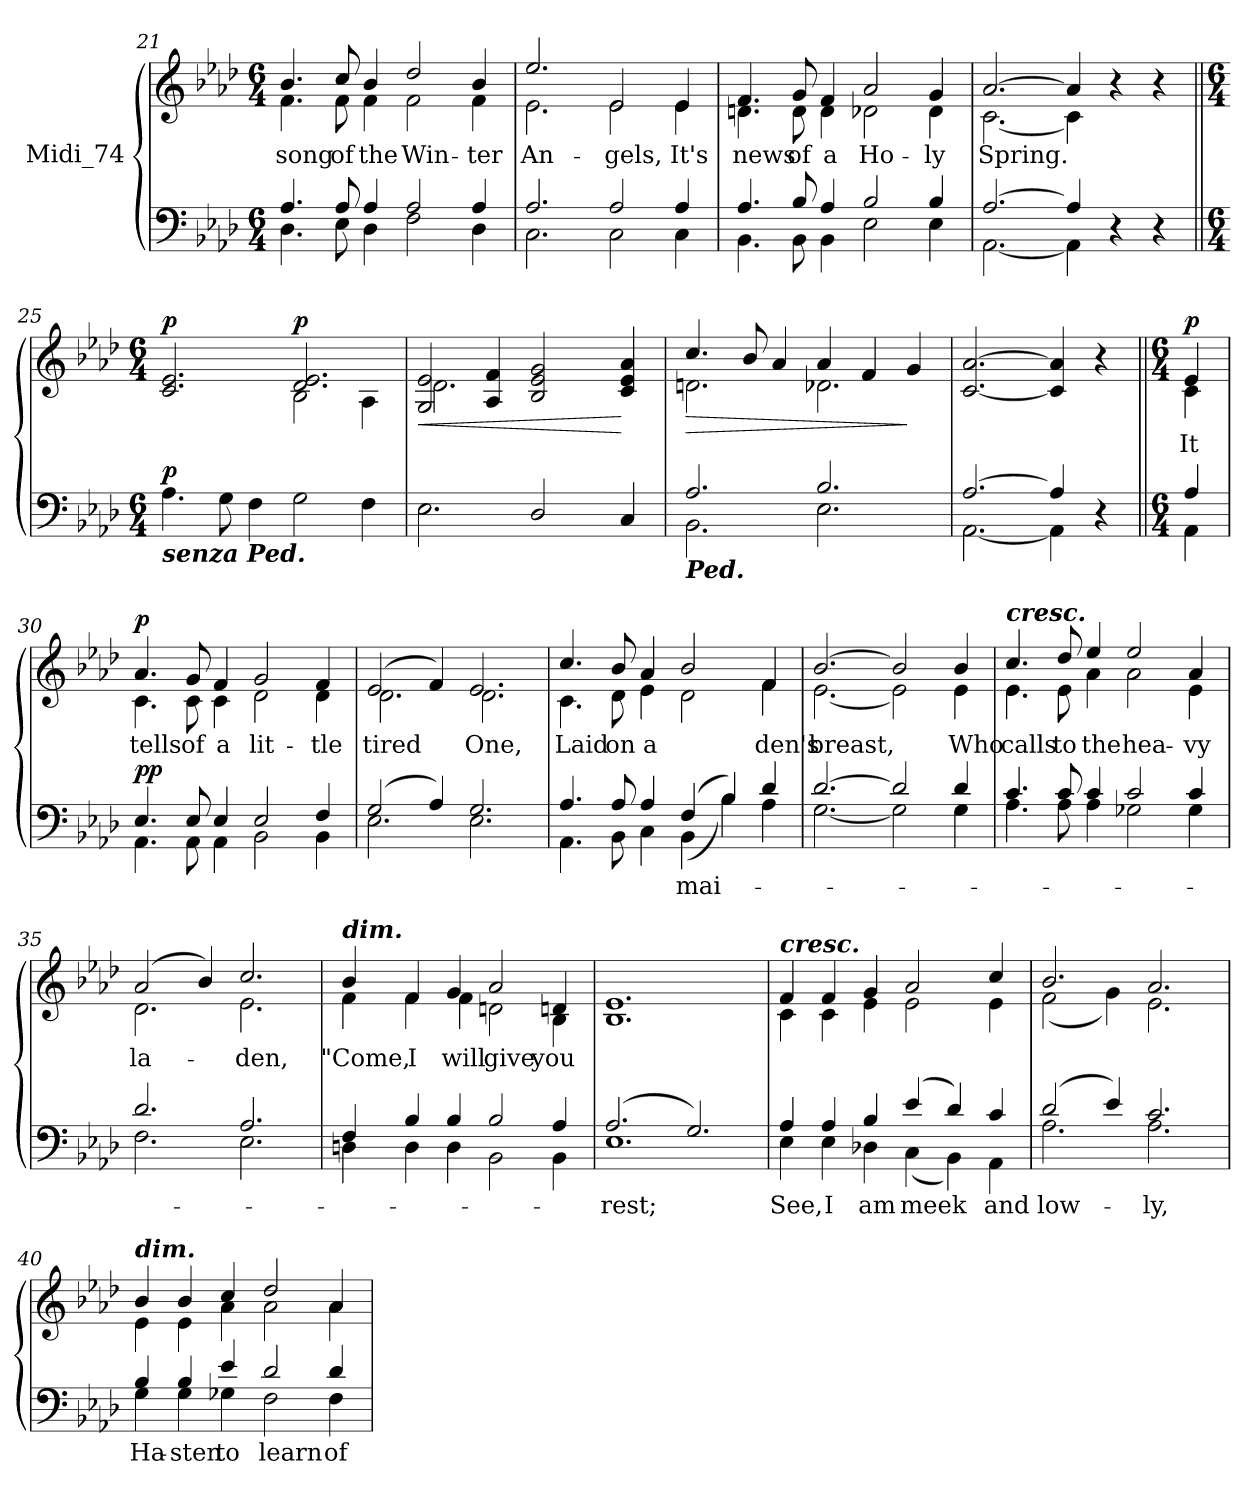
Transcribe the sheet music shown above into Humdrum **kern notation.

**kern	**text	**dynam	**kern	**text	**dynam
*part2	*part2	*part2	*part1	*part1	*part1
*staff2	*staff2	*staff2	*staff1	*staff1	*staff1
*I"Midi_74	*	*	*I"Midi_74	*	*
!!LO:LB:g=z
*clefF4	*	*	*clefG2	*	*
*k[b-e-a-d-]	*	*	*k[b-e-a-d-]	*	*
*A-:	*	*	*A-:	*	*
*M6/4	*	*	*M6/4	*	*
=21	=21	=21	=21	=21	=21
*^	*	*	*	*	*
!	!	!	!	!	!LO:LY:b	!
*	*	*	*	*^	*	*
4.A-/	4.D-\	.	.	4.b-/	4.f\	song	.
!	!	!	!	!	!	!LO:LY:b	!
8A-/	8E-\	.	.	8cc/	8f\	of	.
!	!	!	!	!	!	!LO:LY:b	!
4A-/	4D-\	.	.	4b-/	4f\	the	.
!	!	!	!	!	!	!LO:LY:b	!
2A-/	2F\	.	.	2dd-/	2f\	Win-	.
!	!	!	!	!	!	!LO:LY:b	!
4A-/	4D-\	.	.	4b-/	4f\	-ter	.
=22	=22	=22	=22	=22	=22	=22	=22
!	!	!	!	!	!	!LO:LY:b	!
2.A-/	2.C\	.	.	2.ee-/	2.e-\	An-	.
!	!	!	!	!	!	!LO:LY:b	!
2A-/	2C\	.	.	2e-/	2e-\	-gels,	.
!	!	!	!	!	!	!LO:LY:b	!
4A-/	4C\	.	.	4e-/	4e-\	It's	.
=23	=23	=23	=23	=23	=23	=23	=23
!	!	!	!	!	!	!LO:LY:b	!
4.A-/	4.BB-\	.	.	4.f/	4.dn\	news	.
!	!	!	!	!	!	!LO:LY:b	!
8B-/	8BB-\	.	.	8g/	8d\	of	.
!	!	!	!	!	!	!LO:LY:b	!
4A-/	4BB-\	.	.	4f/	4d\	a	.
!	!	!	!	!	!	!LO:LY:b	!
2B-/	2E-\	.	.	2a-/	2d-X\	Ho-	.
!	!	!	!	!	!	!LO:LY:b	!
4B-/	4E-\	.	.	4g/	4d-\	-ly	.
=24	=24	=24	=24	=24	=24	=24	=24
!	!	!	!	!	!	!LO:LY:b	!
[2.A-/	[2.AA-\	.	.	[2.a-/	[2.c\	Spring.	.
4A-/]	4AA-\]	.	.	4a-/]	4c\]	.	.
4r	2ryy	.	.	4r	2ryy	.	.
4r	.	.	.	4r	.	.	.
!!LO:LB:g=z	!!
=25||	=25||	=25||	=25||	=25||	=25||	=25||	=25||
*M6/4	*	*	*	*M6/4	*	*	*
!LO:TX:b:Bi:t=senza Ped.	!	!	!	!	!	!	!
!	!	!	!LO:DY:b	!	!	!	!LO:DY:b
1.ryy	4.A-\	.	p	2.c/ 2.e-/	2.ryy	.	p
.	8G\	.	.	.	.	.	.
.	4F\	.	.	.	.	.	.
!	!	!	!	!	!	!	!LO:DY:b
.	2G\	.	.	2.d-/ 2.e-/	2B-\	.	p
.	4F\	.	.	.	4A-\	.	.
=26	=26	=26	=26	=26	=26	=26	=26
!	!	!	!	!	!	!	!LO:HP:b
1ryy	2.E-\	.	.	2G/ 2e-/	2.d-\	.	<
.	.	.	.	4A-/ 4f/	.	.	.
.	2D-/	.	.	2B-/ 2e-/ 2g/	2.ryy	.	.
4ryy	.	.	.	.	.	.	.
4ryy	4C/	.	.	4c/ 4e-/ 4a-/	.	.	[
=27	=27	=27	=27	=27	=27	=27	=27
!LO:TX:b:Bi:t=Ped.	!	!	!	!	!	!	!
!	!	!	!	!	!	!	!LO:HP:b
2.A-/	2.BB-\	.	.	4.cc/	2.dn\	.	>
.	.	.	.	8b-/	.	.	.
.	.	.	.	4a-/	.	.	.
2.B-/	2.E-\	.	.	4a-/	2.d-X\	.	.
.	.	.	.	4f/	.	.	.
.	.	.	.	4g/	.	.	]
=28	=28	=28	=28	=28	=28	=28	=28
[2.A-/	[2.AA-\	.	.	[2.c/ [2.a-/	1ryy	.	.
4A-/]	4AA-\]	.	.	4c/] 4a-/]	.	.	.
4ryy	4r	.	.	4r	4ryy	.	.
!!LO:LB:g=z	!!
=29||	=29||	=29||	=29||	=29||	=29||	=29||	=29||
*M6/4	*	*	*	*M6/4	*	*	*
!	!	!	!	!	!	!LO:LY:b	!LO:DY:b
4A-/	4AA-\	.	.	4e-/	4c\	It	p
=30	=30	=30	=30	=30	=30	=30	=30
!	!	!	!LO:DY:b	!	!	!LO:LY:b	!
!	!	!	!LO:DY:n=1:b	!	!	!	!LO:DY:b
4.E-/	4.AA-\	.	p p	4.a-/	4.c\	tells	p
!	!	!	!	!	!	!LO:LY:b	!
8E-/	8AA-\	.	.	8g/	8c\	of	.
!	!	!	!	!	!	!LO:LY:b	!
4E-/	4AA-\	.	.	4f/	4c\	a	.
!	!	!	!	!	!	!LO:LY:b	!
2E-/	2BB-\	.	.	2g/	2d-\	lit-	.
!	!	!	!	!	!	!LO:LY:b	!
4F/	4BB-\	.	.	4f/	4d-\	-tle	.
=31	=31	=31	=31	=31	=31	=31	=31
!	!	!	!	!	!	!LO:LY:b	!
(>2G/	2.E-\	.	.	(>2e-/	2.d-\	tired	.
4A-/)	.	.	.	4f/)	.	.	.
!	!	!	!	!	!	!LO:LY:b	!
2.G/	2.E-\	.	.	2.e-/	2.d-\	One,	.
=32	=32	=32	=32	=32	=32	=32	=32
!	!	!	!	!	!	!LO:LY:b	!
4.A-/	4.AA-\	.	.	4.cc/	4.c\	Laid	.
!	!	!	!	!	!	!LO:LY:b	!
8A-/	8BB-\	.	.	8b-/	8d-\	on	.
!	!	!	!	!	!	!LO:LY:b	!
4A-/	4C\	.	.	4a-/	4e-\	a	.
!	!	!LO:LY:a	!	!	!	!	!
(>4F/	(4BB-\	mai-	.	2b-/	2d-\	.	.
4B-/)	4B-\)	.	.	.	.	.	.
!	!	!	!	!	!	!LO:LY:b	!
4d-/	4A-\	.	.	4f/	4f\	den's	.
=33	=33	=33	=33	=33	=33	=33	=33
!	!	!	!	!	!	!LO:LY:b	!
[2.d-/	[2.G\	.	.	[2.b-/	[2.e-\	breast,	.
2d-/]	2G\]	.	.	2b-/]	2e-\]	.	.
!	!	!	!	!	!	!LO:LY:b	!
4d-/	4G\	.	.	4b-/	4e-\	Who	.
!!LO:LB:g=z	!!
=34	=34	=34	=34	=34	=34	=34	=34
!	!	!	!	!LO:TX:a:Bi:t=cresc.	!	!	!
!	!	!	!	!	!	!LO:LY:b	!
4.c/	4.A-\	.	.	4.cc/	4.e-\	calls	.
!	!	!	!	!	!	!LO:LY:b	!
8c/	8A-\	.	.	8dd-/	8e-\	to	.
!	!	!	!	!	!	!LO:LY:b	!
4c/	4A-\	.	.	4ee-/	4a-\	the	.
!	!	!	!	!	!	!LO:LY:b	!
2c/	2G-X\	.	.	2ee-/	2a-\	hea-	.
!	!	!	!	!	!	!LO:LY:b	!
4c/	4G-\	.	.	4a-/	4e-\	-vy	.
=35	=35	=35	=35	=35	=35	=35	=35
!	!	!	!	!	!	!LO:LY:b	!
2.d-/	2.F\	.	.	(>2a-/	2.d-\	la-	.
.	.	.	.	4b-/)	.	.	.
!	!	!	!	!	!	!LO:LY:b	!
2.A-/	2.E-\	.	.	2.cc/	2.e-\	den,	.
=36	=36	=36	=36	=36	=36	=36	=36
!	!	!	!	!LO:TX:a:Bi:t=dim.	!	!	!
!	!	!	!	!	!	!LO:LY:b	!
4F/	4Dn\	.	.	4b-/	4f\	"Come,	.
!	!	!	!	!	!	!LO:LY:b	!
4B-/	4D\	.	.	4f/	4f\	I	.
!	!	!	!	!	!	!LO:LY:b	!
4B-/	4D\	.	.	4g/	4f\	will	.
!	!	!	!	!	!	!LO:LY:b	!
2B-/	2BB-\	.	.	2a-/	2dn\	give	.
!	!	!	!	!	!	!LO:LY:b	!
4A-/	4BB-\	.	.	4dn/	4B-\	you	.
=37	=37	=37	=37	=37	=37	=37	=37
!	!	!LO:LY:a	!	!	!	!	!
(>2.A-/	1.E-\	rest;	.	1.e-/	1.B-\	.	.
2.G/)	.	.	.	.	.	.	.
!!LO:LB:g=z	!!
=38	=38	=38	=38	=38	=38	=38	=38
!	!	!	!	!LO:TX:a:Bi:t=cresc.	!	!	!
!	!	!LO:LY:a	!	!	!	!	!
4A-/	4E-\	See,	.	4f/	4c\	.	.
!	!	!LO:LY:a	!	!	!	!	!
4A-/	4E-\	I	.	4f/	4c\	.	.
!	!	!LO:LY:a	!	!	!	!	!
4B-/	4D-X\	am	.	4g/	4e-\	.	.
!	!	!LO:LY:a	!	!	!	!	!
(>4e-/	(<4C\	meek	.	2a-/	2e-\	.	.
4d-/)	4BB-\)	.	.	.	.	.	.
!	!	!LO:LY:a	!	!	!	!	!
4c/	4AA-\	and	.	4cc/	4e-\	.	.
=39	=39	=39	=39	=39	=39	=39	=39
!	!	!LO:LY:a	!	!	!	!	!
(>2d-/	2.A-\	low-	.	2.b-/	(<2f\	.	.
4e-/)	.	.	.	.	4g\)	.	.
!	!	!LO:LY:a	!	!	!	!	!
2.c/	2.A-\	ly,	.	2.a-/	2.e-\	.	.
=40	=40	=40	=40	=40	=40	=40	=40
!	!	!	!	!LO:TX:a:Bi:t=dim.	!	!	!
!	!	!LO:LY:a	!	!	!	!	!
4B-/	4G\	Ha-	.	4b-/	4e-\	.	.
!	!	!LO:LY:a	!	!	!	!	!
4B-/	4G\	-sten	.	4b-/	4e-\	.	.
!	!	!LO:LY:a	!	!	!	!	!
4e-/	4G-X\	to	.	4cc/	4a-\	.	.
!	!	!LO:LY:a	!	!	!	!	!
2d-/	2F\	learn	.	2dd-/	2a-\	.	.
!	!	!LO:LY:a	!	!	!	!	!
4d-/	4F\	of	.	4a-/	4a-\	.	.
*v	*v	*	*	*	*	*	*
*	*	*	*v	*v	*	*
=	=	=	=	=	=
*-	*-	*-	*-	*-	*-
